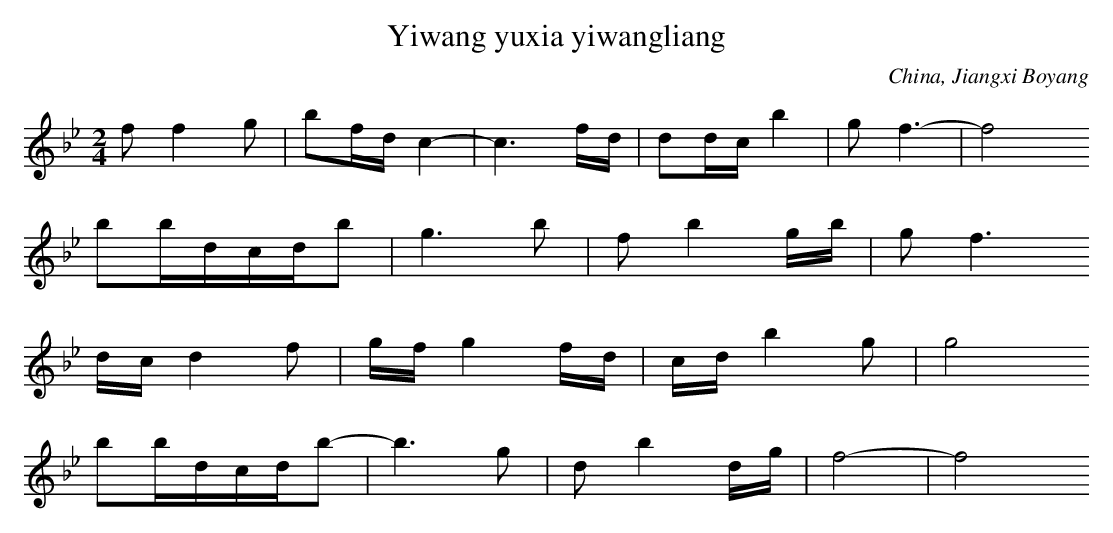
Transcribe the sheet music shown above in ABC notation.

X:1
T: Yiwang yuxia yiwangliang
O: China, Jiangxi Boyang
M: 2/4
L: 1/16
K: Bb
f2f4g2 | b2fdc4- | c6fd | d2dcb4 | g2f6- | f8
b2bdcdb2 | g6b2 | f2b4gb | g2f6
dcd4f2 | gfg4fd | cdb4g2 | g8
b2bdcdb2- | b6g2 | d2b4dg | f8- | f8
